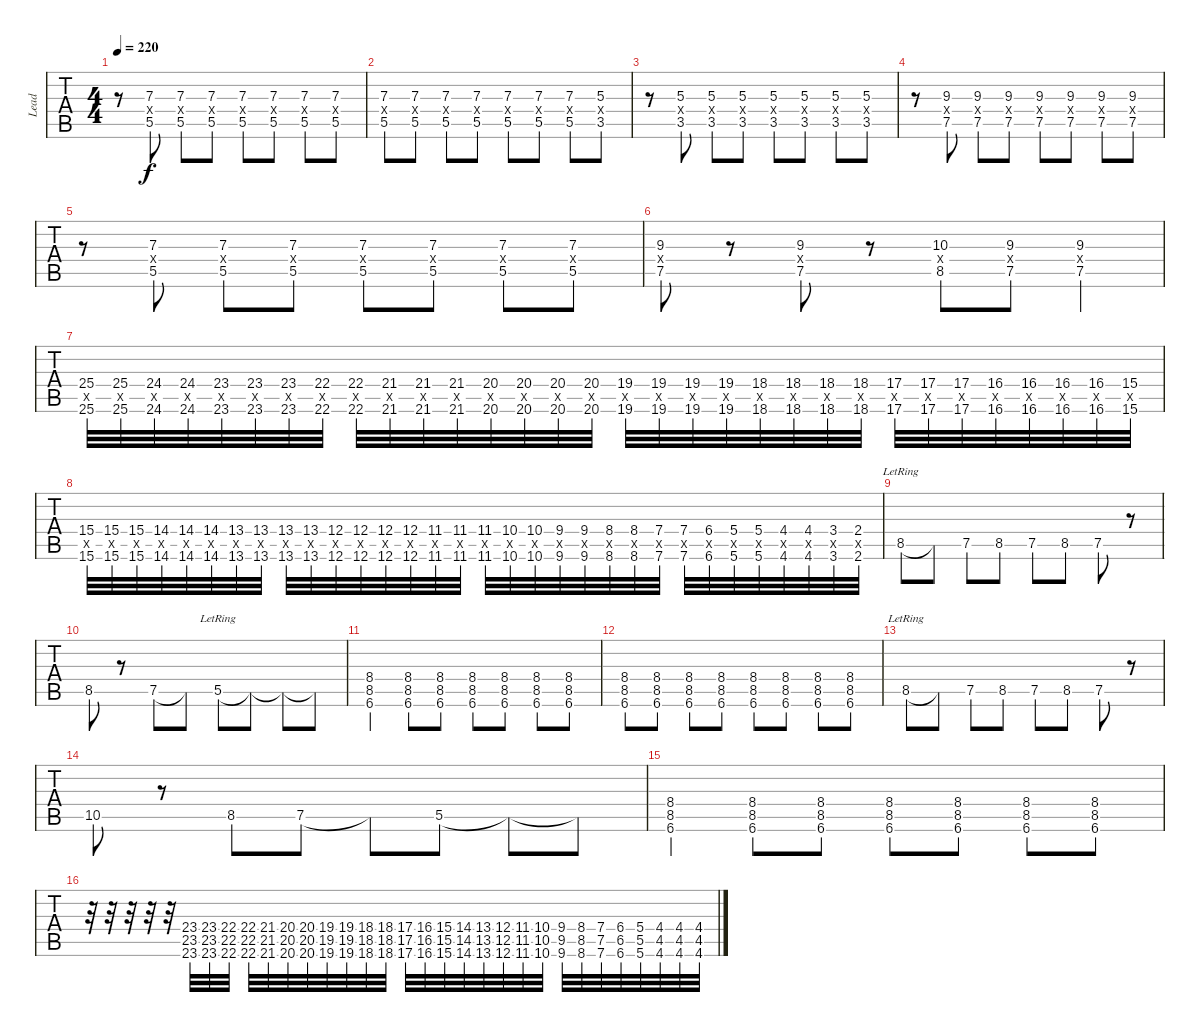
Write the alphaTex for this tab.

\track ("Lead" "Lead") {instrument overdrivenguitar}
\staff {tabs}
\tuning (Eb4 Bb3 Gb3 Db3 Ab2 Eb2) {hide}
\ts (4 4)
\tempo 220
\clef g2
\ks c
r.8{dy f} (7.3 0.4{x} 5.5).8 (7.3 0.4{x} 5.5).8 (7.3 0.4{x} 5.5).8 (7.3 0.4{x} 5.5).8 (7.3 0.4{x} 5.5).8 (7.3 0.4{x} 5.5).8 (7.3 0.4{x} 5.5).8 |
(7.3 0.4{x} 5.5).8 (7.3 0.4{x} 5.5).8 (7.3 0.4{x} 5.5).8 (7.3 0.4{x} 5.5).8 (7.3 0.4{x} 5.5).8 (7.3 0.4{x} 5.5).8 (7.3 0.4{x} 5.5).8 (5.3 0.4{x} 3.5).8 |
r.8 (5.3 0.4{x} 3.5).8 (5.3 0.4{x} 3.5).8 (5.3 0.4{x} 3.5).8 (5.3 0.4{x} 3.5).8 (5.3 0.4{x} 3.5).8 (5.3 0.4{x} 3.5).8 (5.3 0.4{x} 3.5).8 |
r.8 (9.3 0.4{x} 7.5).8 (9.3 0.4{x} 7.5).8 (9.3 0.4{x} 7.5).8 (9.3 0.4{x} 7.5).8 (9.3 0.4{x} 7.5).8 (9.3 0.4{x} 7.5).8 (9.3 0.4{x} 7.5).8 |
r.8 (7.3 0.4{x} 5.5).8 (7.3 0.4{x} 5.5).8 (7.3 0.4{x} 5.5).8 (7.3 0.4{x} 5.5).8 (7.3 0.4{x} 5.5).8 (7.3 0.4{x} 5.5).8 (7.3 0.4{x} 5.5).8 |
(9.3 0.4{x} 7.5).8 r.8 (9.3 0.4{x} 7.5).8 r.8 (10.3 0.4{x} 8.5).8 (9.3 0.4{x} 7.5).8 (9.3 9.4{x} 7.5).4 |
(25.4 0.5{x} 25.6).32 (25.4 0.5{x} 25.6).32 (24.4 0.5{x} 24.6).32 (24.4 0.5{x} 24.6).32 (23.4 0.5{x} 23.6).32 (23.4 0.5{x} 23.6).32 (23.4 0.5{x} 23.6).32 (22.4 0.5{x} 22.6).32 (22.4 0.5{x} 22.6).32 (21.4 0.5{x} 21.6).32 (21.4 0.5{x} 21.6).32 (21.4 0.5{x} 21.6).32 (20.4 0.5{x} 20.6).32 (20.4 0.5{x} 20.6).32 (20.4 0.5{x} 20.6).32 (20.4 0.5{x} 20.6).32 (19.4 0.5{x} 19.6).32 (19.4 0.5{x} 19.6).32 (19.4 0.5{x} 19.6).32 (19.4 0.5{x} 19.6).32 (18.4 0.5{x} 18.6).32 (18.4 0.5{x} 18.6).32 (18.4 0.5{x} 18.6).32 (18.4 0.5{x} 18.6).32 (17.4 0.5{x} 17.6).32 (17.4 0.5{x} 17.6).32 (17.4 0.5{x} 17.6).32 (16.4 0.5{x} 16.6).32 (16.4 0.5{x} 16.6).32 (16.4 0.5{x} 16.6).32 (16.4 0.5{x} 16.6).32 (15.4 0.5{x} 15.6).32 |
(15.4 0.5{x} 15.6).32 (15.4 0.5{x} 15.6).32 (15.4 0.5{x} 15.6).32 (14.4 0.5{x} 14.6).32 (14.4 0.5{x} 14.6).32 (14.4 0.5{x} 14.6).32 (13.4 0.5{x} 13.6).32 (13.4 0.5{x} 13.6).32 (13.4 0.5{x} 13.6).32 (13.4 0.5{x} 13.6).32 (12.4 0.5{x} 12.6).32 (12.4 0.5{x} 12.6).32 (12.4 0.5{x} 12.6).32 (12.4 0.5{x} 12.6).32 (11.4 0.5{x} 11.6).32 (11.4 0.5{x} 11.6).32 (11.4 0.5{x} 11.6).32 (10.4 0.5{x} 10.6).32 (10.4 0.5{x} 10.6).32 (9.4 0.5{x} 9.6).32 (9.4 0.5{x} 9.6).32 (8.4 0.5{x} 8.6).32 (8.4 0.5{x} 8.6).32 (7.4 0.5{x} 7.6).32 (7.4 0.5{x} 7.6).32 (6.4 0.5{x} 6.6).32 (5.4 0.5{x} 5.6).32 (5.4 0.5{x} 5.6).32 (4.4 0.5{x} 4.6).32 (4.4 0.5{x} 4.6).32 (3.4 0.5{x} 3.6).32 (2.4 0.5{x} 2.6).32 |
8.5{lr}.8 8.5{t}.8 7.5.8 8.5.8 7.5.8 8.5.8 7.5.8 r.8 |
8.5.8 r.8 7.5.8 7.5{t}.8 5.5{lr}.8 5.5{t}.8 5.5{t}.8 5.5{t}.8 |
(8.4 8.5 6.6).4 (8.4 8.5 6.6).8 (8.4 8.5 6.6).8 (8.4 8.5 6.6).8 (8.4 8.5 6.6).8 (8.4 8.5 6.6).8 (8.4 8.5 6.6).8 |
(8.4 8.5 6.6).8 (8.4 8.5 6.6).8 (8.4 8.5 6.6).8 (8.4 8.5 6.6).8 (8.4 8.5 6.6).8 (8.4 8.5 6.6).8 (8.4 8.5 6.6).8 (8.4 8.5 6.6).8 |
8.5{lr}.8 8.5{t}.8 7.5.8 8.5.8 7.5.8 8.5.8 7.5.8 r.8 |
10.5.8 r.8 8.5.8 7.5.8 7.5{t}.8 5.5.8 5.5{t}.8 5.5{t}.8 |
(8.4 8.5 6.6).4 (8.4 8.5 6.6).8 (8.4 8.5 6.6).8 (8.4 8.5 6.6).8 (8.4 8.5 6.6).8 (8.4 8.5 6.6).8 (8.4 8.5 6.6).8 |
r.32 r.32 r.32 r.32 r.32 (23.4 23.5 23.6).32 (23.4 23.5 23.6).32 (22.4 22.5 22.6).32 (22.4 22.5 22.6).32 (21.4 21.5 21.6).32 (20.4 20.5 20.6).32 (20.4 20.5 20.6).32 (19.4 19.5 19.6).32 (19.4 19.5 19.6).32 (18.4 18.5 18.6).32 (18.4 18.5 18.6).32 (17.4 17.5 17.6).32 (16.4 16.5 16.6).32 (15.4 15.5 15.6).32 (14.4 14.5 14.6).32 (13.4 13.5 13.6).32 (12.4 12.5 12.6).32 (11.4 11.5 11.6).32 (10.4 10.5 10.6).32 (9.4 9.5 9.6).32 (8.4 8.5 8.6).32 (7.4 7.5 7.6).32 (6.4 6.5 6.6).32 (5.4 5.5 5.6).32 (4.4 4.5 4.6).32 (4.4 4.5 4.6).32 (4.4 4.5 4.6).32
